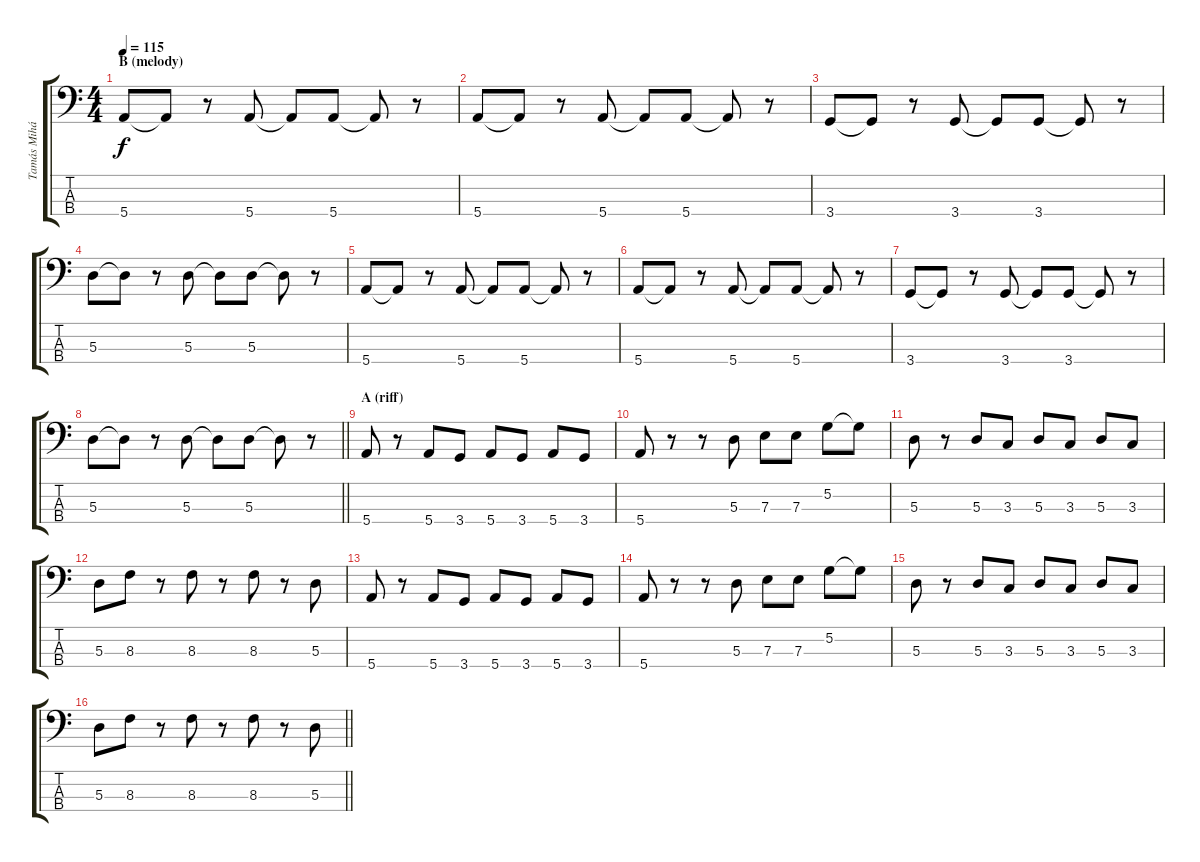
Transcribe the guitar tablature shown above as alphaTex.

\track ("Tamás Mihály \"Misi\" (Bass)" "Tamás Mihá") {instrument electricbassfinger}
\staff {score tabs}
\tuning (G2 D2 A1 E1) {hide}
\ts (4 4)
\section ("" "B (melody)")
\tempo 115
\clef f4
\ks c
5.4.8{dy f} 5.4{t}.8 r.8 5.4.8 5.4{t}.8 5.4.8 5.4{t}.8 r.8 |
5.4.8 5.4{t}.8 r.8 5.4.8 5.4{t}.8 5.4.8 5.4{t}.8 r.8 |
3.4.8 3.4{t}.8 r.8 3.4.8 3.4{t}.8 3.4.8 3.4{t}.8 r.8 |
5.3.8 5.3{t}.8 r.8 5.3.8 5.3{t}.8 5.3.8 5.3{t}.8 r.8 |
5.4.8 5.4{t}.8 r.8 5.4.8 5.4{t}.8 5.4.8 5.4{t}.8 r.8 |
5.4.8 5.4{t}.8 r.8 5.4.8 5.4{t}.8 5.4.8 5.4{t}.8 r.8 |
3.4.8 3.4{t}.8 r.8 3.4.8 3.4{t}.8 3.4.8 3.4{t}.8 r.8 |
\barLineRight lightlight
5.3.8 5.3{t}.8 r.8 5.3.8 5.3{t}.8 5.3.8 5.3{t}.8 r.8 |
\section ("" "A (riff)")
5.4.8 r.8 5.4.8 3.4.8 5.4.8 3.4.8 5.4.8 3.4.8 |
5.4.8 r.8 r.8 5.3.8 7.3.8 7.3.8 5.2.8 5.2{t}.8 |
5.3.8 r.8 5.3.8 3.3.8 5.3.8 3.3.8 5.3.8 3.3.8 |
5.3.8 8.3.8 r.8 8.3.8 r.8 8.3.8 r.8 5.3.8 |
5.4.8 r.8 5.4.8 3.4.8 5.4.8 3.4.8 5.4.8 3.4.8 |
5.4.8 r.8 r.8 5.3.8 7.3.8 7.3.8 5.2.8 5.2{t}.8 |
5.3.8 r.8 5.3.8 3.3.8 5.3.8 3.3.8 5.3.8 3.3.8 |
\barLineRight lightlight
5.3.8 8.3.8 r.8 8.3.8 r.8 8.3.8 r.8 5.3.8
